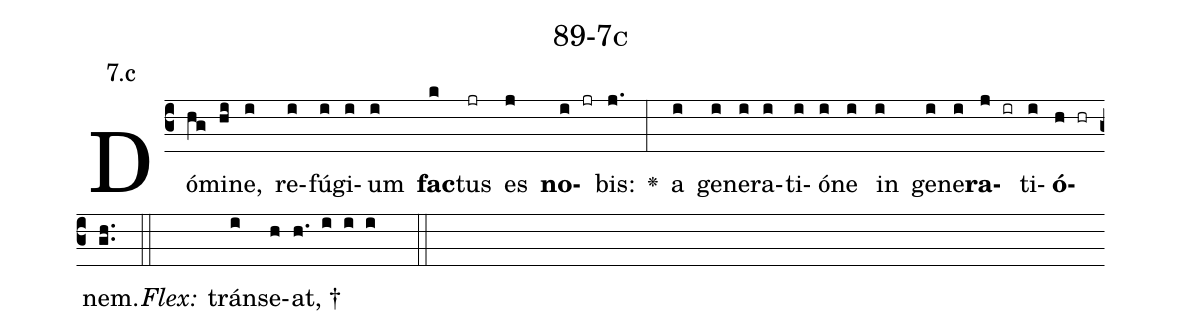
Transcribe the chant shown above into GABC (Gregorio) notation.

name: 89-7c;
annotation: 7.c;
%%
(c3)Dó(hg)mi(hi)ne,(i) re(i)fú(i)gi(i)um(i) <b>fac</b>(k)tus(jr) es(j) <b>no</b>(i jr)bis:(j.) <v>\greheightstar</v>(:) a(i) ge(i)ne(i)ra(i)ti(i)ó(i)ne(i) in(i) ge(i)ne(i)<b>ra</b>(j ir)ti(i)<b>ó</b>(h hr)nem.(gh..) (::)
<i>Flex:</i>()  tráns(i)e(h)at, †(h. i i i  ::)

%E(i) u(i) o(j) u(i) a(h) e.(gh..) (::)
